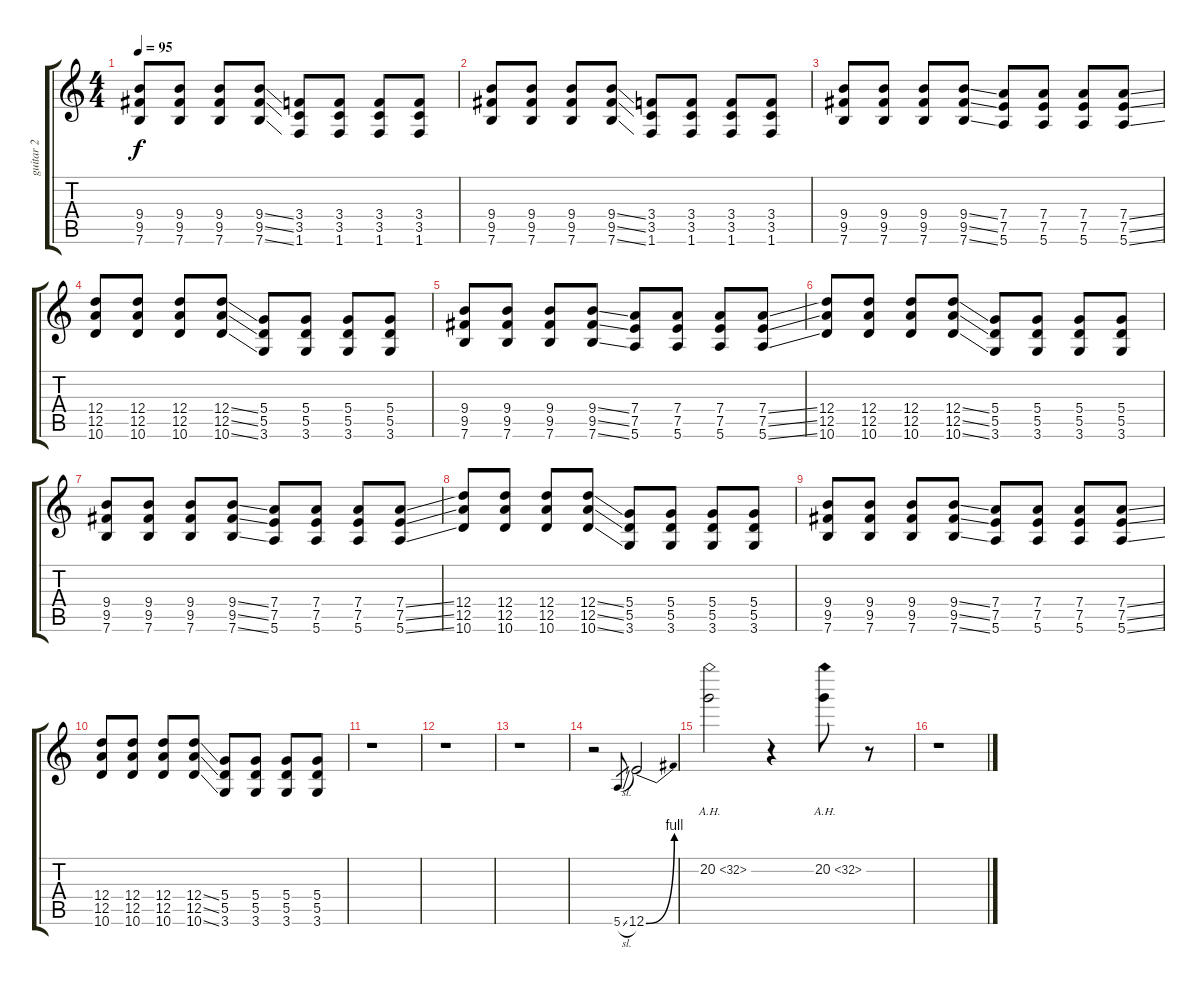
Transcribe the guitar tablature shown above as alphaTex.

\track ("guitar 2" "guitar 2") {instrument distortionguitar}
\staff {score tabs}
\tuning (E4 B3 G3 D3 A2 E2) {hide}
\ts (4 4)
\tempo 95
\clef g2
\ks c
(9.4 9.5 7.6).8{dy f} (9.4 9.5 7.6).8 (9.4 9.5 7.6).8 (9.4{ss} 9.5{ss} 7.6{ss}).8 (3.4 3.5 1.6).8 (3.4 3.5 1.6).8 (3.4 3.5 1.6).8 (3.4 3.5 1.6).8 |
(9.4 9.5 7.6).8 (9.4 9.5 7.6).8 (9.4 9.5 7.6).8 (9.4{ss} 9.5{ss} 7.6{ss}).8 (3.4 3.5 1.6).8 (3.4 3.5 1.6).8 (3.4 3.5 1.6).8 (3.4 3.5 1.6).8 |
(9.4 9.5 7.6).8 (9.4 9.5 7.6).8 (9.4 9.5 7.6).8 (9.4{ss} 9.5{ss} 7.6{ss}).8 (7.4 7.5 5.6).8 (7.4 7.5 5.6).8 (7.4 7.5 5.6).8 (7.4{ss} 7.5{ss} 5.6{ss}).8 |
(12.4 12.5 10.6).8 (12.4 12.5 10.6).8 (12.4 12.5 10.6).8 (12.4{ss} 12.5{ss} 10.6{ss}).8 (5.4 5.5 3.6).8 (5.4 5.5 3.6).8 (5.4 5.5 3.6).8 (5.4 5.5 3.6).8 |
(9.4 9.5 7.6).8 (9.4 9.5 7.6).8 (9.4 9.5 7.6).8 (9.4{ss} 9.5{ss} 7.6{ss}).8 (7.4 7.5 5.6).8 (7.4 7.5 5.6).8 (7.4 7.5 5.6).8 (7.4{ss} 7.5{ss} 5.6{ss}).8 |
(12.4 12.5 10.6).8 (12.4 12.5 10.6).8 (12.4 12.5 10.6).8 (12.4{ss} 12.5{ss} 10.6{ss}).8 (5.4 5.5 3.6).8 (5.4 5.5 3.6).8 (5.4 5.5 3.6).8 (5.4 5.5 3.6).8 |
(9.4 9.5 7.6).8 (9.4 9.5 7.6).8 (9.4 9.5 7.6).8 (9.4{ss} 9.5{ss} 7.6{ss}).8 (7.4 7.5 5.6).8 (7.4 7.5 5.6).8 (7.4 7.5 5.6).8 (7.4{ss} 7.5{ss} 5.6{ss}).8 |
(12.4 12.5 10.6).8 (12.4 12.5 10.6).8 (12.4 12.5 10.6).8 (12.4{ss} 12.5{ss} 10.6{ss}).8 (5.4 5.5 3.6).8 (5.4 5.5 3.6).8 (5.4 5.5 3.6).8 (5.4 5.5 3.6).8 |
(9.4 9.5 7.6).8 (9.4 9.5 7.6).8 (9.4 9.5 7.6).8 (9.4{ss} 9.5{ss} 7.6{ss}).8 (7.4 7.5 5.6).8 (7.4 7.5 5.6).8 (7.4 7.5 5.6).8 (7.4{ss} 7.5{ss} 5.6{ss}).8 |
(12.4 12.5 10.6).8 (12.4 12.5 10.6).8 (12.4 12.5 10.6).8 (12.4{ss} 12.5{ss} 10.6{ss}).8 (5.4 5.5 3.6).8 (5.4 5.5 3.6).8 (5.4 5.5 3.6).8 (5.4 5.5 3.6).8 |
r.1 |
r.1 |
r.1 |
r.2 5.6{sl}.8{gr} 12.6{be (bend 0 0 60 4)}.2 |
20.2{ah 12}.2 r.4 20.2{ah 12}.8 r.8 |
r.1
